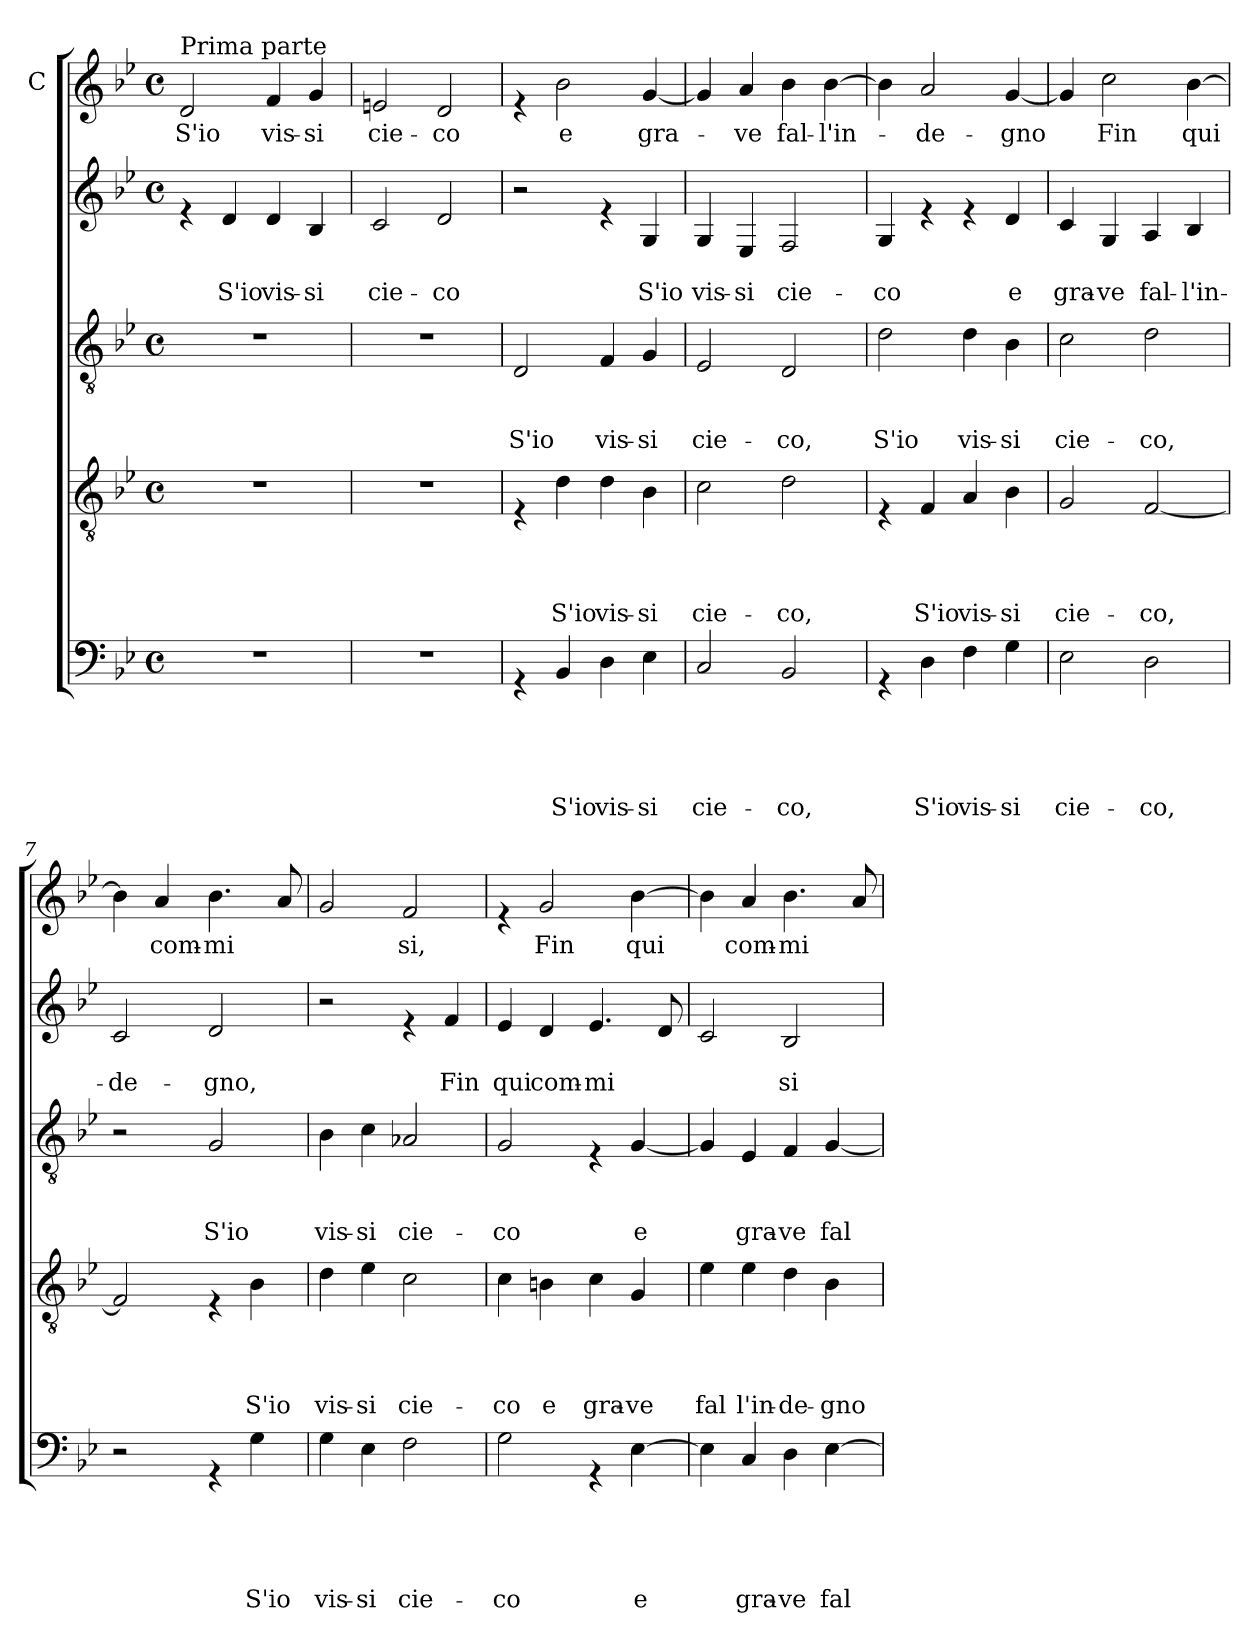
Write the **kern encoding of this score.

**kern	**text	**text	**text	**text	**text	**kern	**text	**text	**text	**text	**kern	**text	**text	**text	**kern	**text	**text	**kern	**text
*part5	*part5	*part5	*part5	*part5	*part5	*part4	*part4	*part4	*part4	*part4	*part3	*part3	*part3	*part3	*part2	*part2	*part2	*part1	*part1
*staff5	*staff5	*staff5	*staff5	*staff5	*staff5	*staff4	*staff4	*staff4	*staff4	*staff4	*staff3	*staff3	*staff3	*staff3	*staff2	*staff2	*staff2	*staff1	*staff1
*	*	*	*	*	*	*	*	*	*	*	*	*	*	*	*	*	*	*I"C	*
*clefF4	*	*	*	*	*	*clefGv2	*	*	*	*	*clefGv2	*	*	*	*clefG2	*	*	*clefG2	*
*k[b-e-]	*	*	*	*	*	*k[b-e-]	*	*	*	*	*k[b-e-]	*	*	*	*k[b-e-]	*	*	*k[b-e-]	*
*B-:	*	*	*	*	*	*B-:	*	*	*	*	*B-:	*	*	*	*B-:	*	*	*B-:	*
*M4/4	*	*	*	*	*	*M4/4	*	*	*	*	*M4/4	*	*	*	*M4/4	*	*	*M4/4	*
*met(c)	*	*	*	*	*	*met(c)	*	*	*	*	*met(c)	*	*	*	*met(c)	*	*	*met(c)	*
=1	=1	=1	=1	=1	=1	=1	=1	=1	=1	=1	=1	=1	=1	=1	=1	=1	=1	=1	=1
!	!	!	!	!	!	!	!	!	!	!	!	!	!	!	!	!	!	!LO:TX:a:t=Prima parte	!
!	!	!	!	!	!	!	!	!	!	!	!	!	!	!	!	!	!	!	!LO:LY:b
1r	.	.	.	.	.	1r	.	.	.	.	1r	.	.	.	4re	.	.	2d/	S'io
!	!	!	!	!	!	!	!	!	!	!	!	!	!	!	!	!	!LO:LY:b	!	!
.	.	.	.	.	.	.	.	.	.	.	.	.	.	.	4d/	.	S'io	.	.
!	!	!	!	!	!	!	!	!	!	!	!	!	!	!	!	!	!LO:LY:b	!	!LO:LY:b
.	.	.	.	.	.	.	.	.	.	.	.	.	.	.	4d/	.	vis-	4f/	vis-
!	!	!	!	!	!	!	!	!	!	!	!	!	!	!	!	!	!LO:LY:b	!	!LO:LY:b
.	.	.	.	.	.	.	.	.	.	.	.	.	.	.	4B-/	.	-si	4g/	-si
=2	=2	=2	=2	=2	=2	=2	=2	=2	=2	=2	=2	=2	=2	=2	=2	=2	=2	=2	=2
!	!	!	!	!	!	!	!	!	!	!	!	!	!	!	!	!	!LO:LY:b	!	!LO:LY:b
1r	.	.	.	.	.	1r	.	.	.	.	1r	.	.	.	2c/	.	cie-	2en/	cie-
!	!	!	!	!	!	!	!	!	!	!	!	!	!	!	!	!	!LO:LY:b	!	!LO:LY:b
.	.	.	.	.	.	.	.	.	.	.	.	.	.	.	2d/	.	-co	2d/	-co
=3	=3	=3	=3	=3	=3	=3	=3	=3	=3	=3	=3	=3	=3	=3	=3	=3	=3	=3	=3
!	!	!	!	!	!	!	!	!	!	!	!	!	!	!LO:LY:b	!	!	!	!	!
4rGG	.	.	.	.	.	4rE	.	.	.	.	2D/	.	.	S'io	2r	.	.	4re	.
!	!	!	!	!	!LO:LY:b	!	!	!	!	!LO:LY:b	!	!	!	!	!	!	!	!	!LO:LY:b
4BB-/	.	.	.	.	S'io	4d\	.	.	.	S'io	.	.	.	.	.	.	.	2b-\	e
!	!	!	!	!	!LO:LY:b	!	!	!	!	!LO:LY:b	!	!	!	!LO:LY:b	!	!	!	!	!
4D\	.	.	.	.	vis-	4d\	.	.	.	vis-	4F/	.	.	vis-	4re	.	.	.	.
!	!	!	!	!	!LO:LY:b	!	!	!	!	!LO:LY:b	!	!	!	!LO:LY:b	!	!	!LO:LY:b	!	!LO:LY:b
4E-\	.	.	.	.	-si	4B-\	.	.	.	-si	4G/	.	.	-si	4G/	.	S'io	[<4g/	gra-
=4	=4	=4	=4	=4	=4	=4	=4	=4	=4	=4	=4	=4	=4	=4	=4	=4	=4	=4	=4
!	!	!	!	!	!LO:LY:b	!	!	!	!	!LO:LY:b	!	!	!	!LO:LY:b	!	!	!LO:LY:b	!	!
2C/	.	.	.	.	cie-	2c\	.	.	.	cie-	2E-/	.	.	cie-	4G/	.	vis-	4g/]	.
!	!	!	!	!	!	!	!	!	!	!	!	!	!	!	!	!	!LO:LY:b	!	!LO:LY:b
.	.	.	.	.	.	.	.	.	.	.	.	.	.	.	4E-/	.	-si	4a/	-ve
!	!	!	!	!	!LO:LY:b	!	!	!	!	!LO:LY:b	!	!	!	!LO:LY:b	!	!	!LO:LY:b	!	!LO:LY:b
2BB-/	.	.	.	.	-co,	2d\	.	.	.	-co,	2D/	.	.	-co,	2F/	.	cie-	4b-\	fal-
!	!	!	!	!	!	!	!	!	!	!	!	!	!	!	!	!	!	!	!LO:LY:b
.	.	.	.	.	.	.	.	.	.	.	.	.	.	.	.	.	.	[>4b-\	-l'in-
=5	=5	=5	=5	=5	=5	=5	=5	=5	=5	=5	=5	=5	=5	=5	=5	=5	=5	=5	=5
!	!	!	!	!	!	!	!	!	!	!	!	!	!	!LO:LY:b	!	!	!LO:LY:b	!	!
4rGG	.	.	.	.	.	4rE	.	.	.	.	2d\	.	.	S'io	4G/	.	-co	4b-\]	.
!	!	!	!	!	!LO:LY:b	!	!	!	!	!LO:LY:b	!	!	!	!	!	!	!	!	!LO:LY:b
4D\	.	.	.	.	S'io	4F/	.	.	.	S'io	.	.	.	.	4re	.	.	2a/	-de-
!	!	!	!	!	!LO:LY:b	!	!	!	!	!LO:LY:b	!	!	!	!LO:LY:b	!	!	!	!	!
4F\	.	.	.	.	vis-	4A/	.	.	.	vis-	4d\	.	.	vis-	4re	.	.	.	.
!	!	!	!	!	!LO:LY:b	!	!	!	!	!LO:LY:b	!	!	!	!LO:LY:b	!	!	!LO:LY:b	!	!LO:LY:b
4G\	.	.	.	.	-si	4B-\	.	.	.	-si	4B-\	.	.	-si	4d/	.	e	[<4g/	-gno
!!LO:LB:g=z
=6	=6	=6	=6	=6	=6	=6	=6	=6	=6	=6	=6	=6	=6	=6	=6	=6	=6	=6	=6
!	!	!	!	!	!LO:LY:b	!	!	!	!	!LO:LY:b	!	!	!	!LO:LY:b	!	!	!LO:LY:b	!	!
2E-\	.	.	.	.	cie-	2G/	.	.	.	cie-	2c\	.	.	cie-	4c/	.	gra-	4g/]	.
!	!	!	!	!	!	!	!	!	!	!	!	!	!	!	!	!	!LO:LY:b	!	!LO:LY:b
.	.	.	.	.	.	.	.	.	.	.	.	.	.	.	4G/	.	-ve	2cc\	Fin
!	!	!	!	!	!LO:LY:b	!	!	!	!	!LO:LY:b	!	!	!	!LO:LY:b	!	!	!LO:LY:b	!	!
2D\	.	.	.	.	-co,	[<2F/	.	.	.	-co,	2d\	.	.	-co,	4A/	.	fal-	.	.
!	!	!	!	!	!	!	!	!	!	!	!	!	!	!	!	!	!LO:LY:b	!	!LO:LY:b
.	.	.	.	.	.	.	.	.	.	.	.	.	.	.	4B-/	.	-l'in-	[>4b-\	qui
=7	=7	=7	=7	=7	=7	=7	=7	=7	=7	=7	=7	=7	=7	=7	=7	=7	=7	=7	=7
!	!	!	!	!	!	!	!	!	!	!	!	!	!	!	!	!	!LO:LY:b	!	!
2r	.	.	.	.	.	2F/]	.	.	.	.	2r	.	.	.	2c/	.	-de-	4b-\]	.
!	!	!	!	!	!	!	!	!	!	!	!	!	!	!	!	!	!	!	!LO:LY:b
.	.	.	.	.	.	.	.	.	.	.	.	.	.	.	.	.	.	4a/	com-
!	!	!	!	!	!	!	!	!	!	!	!	!	!	!LO:LY:b	!	!	!LO:LY:b	!	!LO:LY:b
4rGG	.	.	.	.	.	4rE	.	.	.	.	2G/	.	.	S'io	2d/	.	-gno,	4.b-\	-mi
!	!	!	!	!	!LO:LY:b	!	!	!	!	!LO:LY:b	!	!	!	!	!	!	!	!	!
4G\	.	.	.	.	S'io	4B-\	.	.	.	S'io	.	.	.	.	.	.	.	.	.
.	.	.	.	.	.	.	.	.	.	.	.	.	.	.	.	.	.	8a/	.
=8	=8	=8	=8	=8	=8	=8	=8	=8	=8	=8	=8	=8	=8	=8	=8	=8	=8	=8	=8
!	!	!	!	!	!LO:LY:b	!	!	!	!	!LO:LY:b	!	!	!	!LO:LY:b	!	!	!	!	!
4G\	.	.	.	.	vis-	4d\	.	.	.	vis-	4B-\	.	.	vis-	2r	.	.	2g/	.
!	!	!	!	!	!LO:LY:b	!	!	!	!	!LO:LY:b	!	!	!	!LO:LY:b	!	!	!	!	!
4E-\	.	.	.	.	-si	4e-\	.	.	.	-si	4c\	.	.	-si	.	.	.	.	.
!	!	!	!	!	!LO:LY:b	!	!	!	!	!LO:LY:b	!	!	!	!LO:LY:b	!	!	!	!	!LO:LY:b
2F\	.	.	.	.	cie-	2c\	.	.	.	cie-	2A-X/	.	.	cie-	4re	.	.	2f/	si,
!	!	!	!	!	!	!	!	!	!	!	!	!	!	!	!	!	!LO:LY:b	!	!
.	.	.	.	.	.	.	.	.	.	.	.	.	.	.	4f/	.	Fin	.	.
=9	=9	=9	=9	=9	=9	=9	=9	=9	=9	=9	=9	=9	=9	=9	=9	=9	=9	=9	=9
!	!	!	!	!	!LO:LY:b	!	!	!	!	!LO:LY:b	!	!	!	!LO:LY:b	!	!	!LO:LY:b	!	!
2G\	.	.	.	.	-co	4c\	.	.	.	-co	2G/	.	.	-co	4e-/	.	qui	4re	.
!	!	!	!	!	!	!	!	!	!	!LO:LY:b	!	!	!	!	!	!	!LO:LY:b	!	!LO:LY:b
.	.	.	.	.	.	4Bn\	.	.	.	e	.	.	.	.	4d/	.	com-	2g/	Fin
!	!	!	!	!	!	!	!	!	!	!LO:LY:b	!	!	!	!	!	!	!LO:LY:b	!	!
4rGG	.	.	.	.	.	4c\	.	.	.	gra-	4rE	.	.	.	4.e-/	.	-mi	.	.
!	!	!	!	!	!LO:LY:b	!	!	!	!	!LO:LY:b	!	!	!	!LO:LY:b	!	!	!	!	!LO:LY:b
[>4E-\	.	.	.	.	e	4G/	.	.	.	-ve	[<4G/	.	.	e	.	.	.	[>4b-\	qui
.	.	.	.	.	.	.	.	.	.	.	.	.	.	.	8d/	.	.	.	.
=10	=10	=10	=10	=10	=10	=10	=10	=10	=10	=10	=10	=10	=10	=10	=10	=10	=10	=10	=10
!	!	!	!	!	!	!	!	!	!	!LO:LY:b	!	!	!	!	!	!	!	!	!
4E-\]	.	.	.	.	.	4e-\	.	.	.	fal	4G/]	.	.	.	2c/	.	.	4b-\]	.
!	!	!	!	!	!LO:LY:b	!	!	!	!	!LO:LY:b	!	!	!	!LO:LY:b	!	!	!	!	!LO:LY:b
4C/	.	.	.	.	gra-	4e-\	.	.	.	l'in-	4E-/	.	.	gra-	.	.	.	4a/	com-
!	!	!	!	!	!LO:LY:b	!	!	!	!	!LO:LY:b	!	!	!	!LO:LY:b	!	!	!LO:LY:b	!	!LO:LY:b
4D\	.	.	.	.	-ve	4d\	.	.	.	-de-	4F/	.	.	-ve	2B-/	.	si	4.b-\	-mi
!	!	!	!	!	!LO:LY:b	!	!	!	!	!LO:LY:b	!	!	!	!LO:LY:b	!	!	!	!	!
[>4E-\	.	.	.	.	fal	4B-\	.	.	.	-gno	[<4G/	.	.	fal	.	.	.	.	.
.	.	.	.	.	.	.	.	.	.	.	.	.	.	.	.	.	.	8a/	.
=	=	=	=	=	=	=	=	=	=	=	=	=	=	=	=	=	=	=	=
*-	*-	*-	*-	*-	*-	*-	*-	*-	*-	*-	*-	*-	*-	*-	*-	*-	*-	*-	*-
